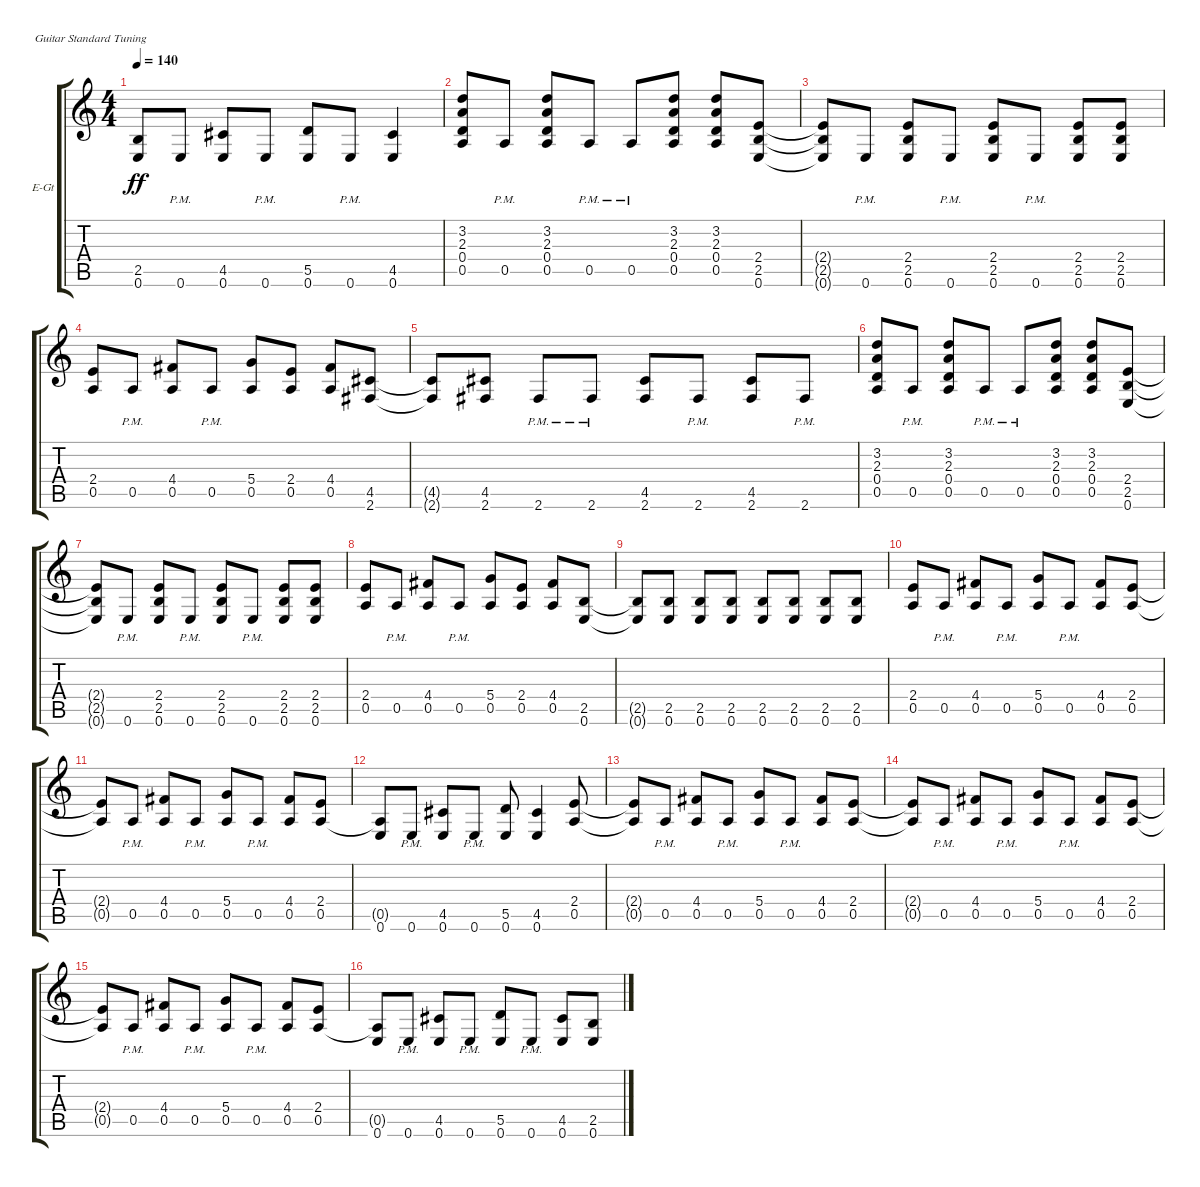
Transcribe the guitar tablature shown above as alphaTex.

\bracketExtendMode groupsimilarinstruments
\firstSystemTrackNameOrientation horizontal
\otherSystemsTrackNameOrientation horizontal
\track ("Guitar (Rhytm)" "E-Gt") {instrument distortionguitar}
\staff {score tabs}
\tuning (E4 B3 G3 D3 A2 E2)
\ts (4 4)
\tempo 140
\clef g2
\ks c
(2.5{t} 0.6{t}).8{dy ff} 0.6{pm}.8 (4.5 0.6).8 0.6{pm}.8 (5.5 0.6).8 0.6{pm}.8 (4.5 0.6).4 |
\scale
0.302326 (0.4 2.3 3.2 0.5).8 0.5{pm}.8 (0.4 2.3 3.2 0.5).8 0.5{pm}.8 0.5{pm}.8 (0.4 2.3 3.2 0.5).8 (0.4 2.3 3.2 0.5).8 (0.6 2.5 2.4).8 |
(2.5{t} 0.6{t} 2.4{t}).8 0.6{pm}.8 (2.5 0.6 2.4).8 0.6{pm}.8 (2.5 0.6 2.4).8 0.6{pm}.8 (2.5 0.6 2.4).8 (2.5 0.6 2.4).8 |
(0.5 2.4).8 0.5{pm}.8 (0.5 4.4).8 0.5{pm}.8 (0.5 5.4).8 (0.5 2.4).8 (0.5 4.4).8 (2.6 4.5).8 |
(4.5{t} 2.6{t}).8 (2.6 4.5).8 2.6{pm}.8 2.6{pm}.8 (4.5 2.6).8 2.6{pm}.8 (4.5 2.6).8 2.6{pm}.8 |
(0.4 2.3 3.2 0.5).8 0.5{pm}.8 (0.4 2.3 3.2 0.5).8 0.5{pm}.8 0.5{pm}.8 (0.4 2.3 3.2 0.5).8 (0.4 2.3 3.2 0.5).8 (0.6 2.5 2.4).8 |
(2.5{t} 0.6{t} 2.4{t}).8 0.6{pm}.8 (2.5 0.6 2.4).8 0.6{pm}.8 (2.5 0.6 2.4).8 0.6{pm}.8 (2.5 0.6 2.4).8 (2.5 0.6 2.4).8 |
(0.5 2.4).8 0.5{pm}.8 (0.5 4.4).8 0.5{pm}.8 (0.5 5.4).8 (0.5 2.4).8 (0.5 4.4).8 (0.6 2.5).8 |
(2.5{t} 0.6{t}).8 (0.6 2.5).8 (0.6 2.5).8 (0.6 2.5).8 (0.6 2.5).8 (0.6 2.5).8 (0.6 2.5).8 (0.6 2.5).8 |
(0.5 2.4).8 0.5{pm}.8 (0.5 4.4).8 0.5{pm}.8 (0.5 5.4).8 0.5{pm}.8 (0.5 4.4).8 (0.5 2.4).8 |
(0.5{t} 2.4{t}).8 0.5{pm}.8 (0.5 4.4).8 0.5{pm}.8 (0.5 5.4).8 0.5{pm}.8 (0.5 4.4).8 (0.5 2.4).8 |
(0.5{t} 0.6).8 0.6{pm}.8 (4.5 0.6).8 0.6{pm}.8 (5.5 0.6).8 (0.6 4.5).4 (0.5 2.4).8 |
(0.5{t} 2.4{t}).8 0.5{pm}.8 (0.5 4.4).8 0.5{pm}.8 (0.5 5.4).8 0.5{pm}.8 (0.5 4.4).8 (0.5 2.4).8 |
(0.5{t} 2.4{t}).8 0.5{pm}.8 (0.5 4.4).8 0.5{pm}.8 (0.5 5.4).8 0.5{pm}.8 (0.5 4.4).8 (0.5 2.4).8 |
(0.5{t} 2.4{t}).8 0.5{pm}.8 (0.5 4.4).8 0.5{pm}.8 (0.5 5.4).8 0.5{pm}.8 (0.5 4.4).8 (0.5 2.4).8 |
(0.5{t} 0.6).8 0.6{pm}.8 (4.5 0.6).8 0.6{pm}.8 (5.5 0.6).8 0.6{pm}.8 (4.5 0.6).8 (0.6 2.5).8
